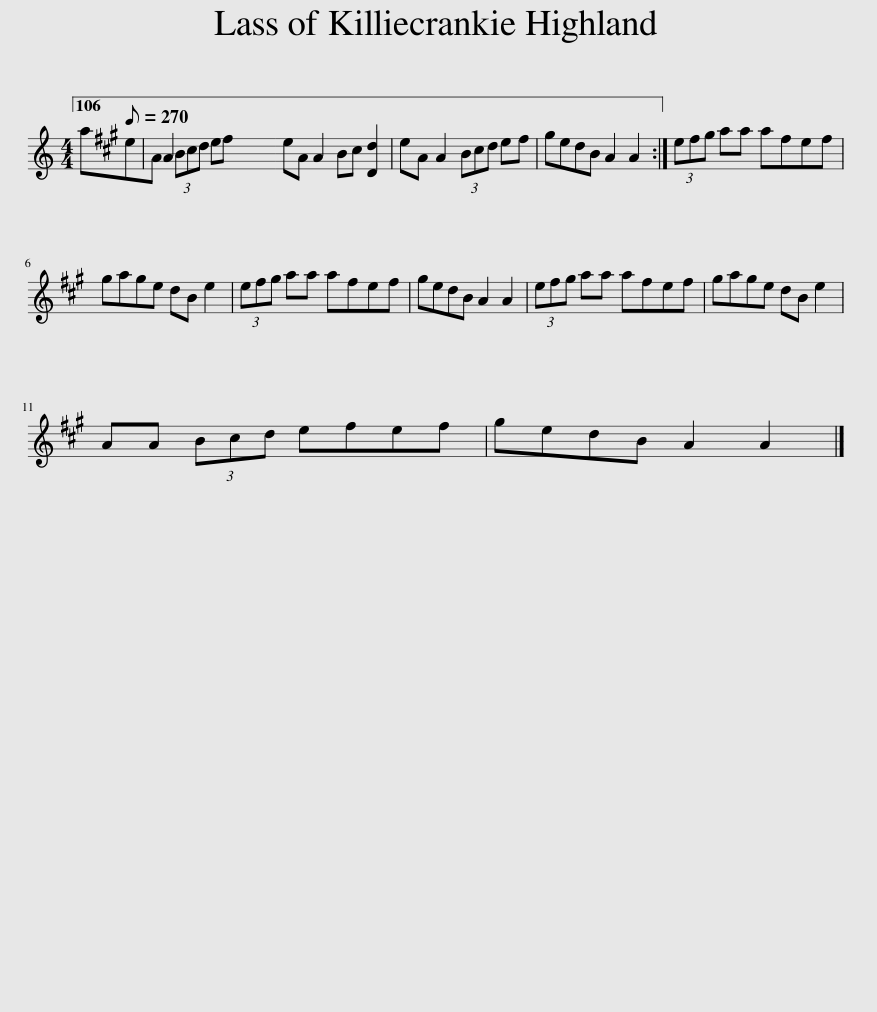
X:1
L:1/8
M:4/4
I:linebreak $
K:C
V:1 treble
V:1
 a[Q:1/8=270]eA A2 (3B^cd e^f | eA A2 B^c [Dd]2 | eA A2 (3B^cd e^f | ^gedB A2 A2 :| (3e^f^g aa afef |$ %5
 ^gage dB e2 | (3e^f^g aa afef | ^gedB A2 A2 | (3e^f^g aa afef | ^gage dB e2 |$ %10
 AA (3B^cd e^fef | ^gedB A2 A2 |] %12
